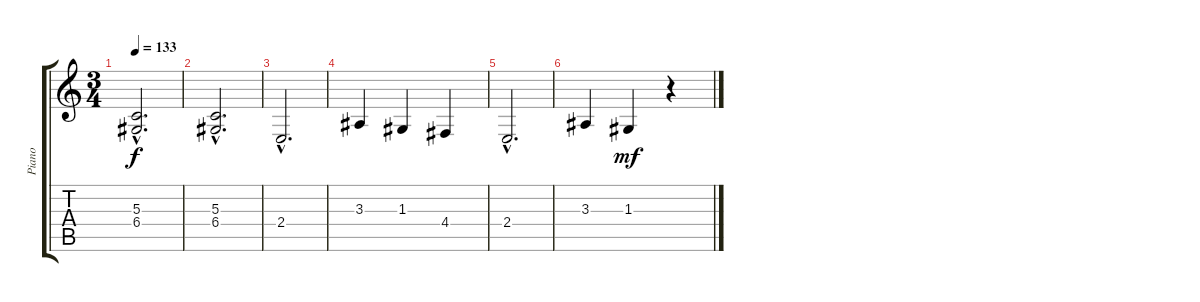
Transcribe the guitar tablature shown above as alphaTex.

\track ("Piano" "Piano") {instrument acousticgrandpiano}
\staff {score tabs}
\tuning (E4 B3 G3 D3 A2 E2) {hide}
\ts (3 4)
\tempo 133
\clef g2
\ks c
(5.3{hac} 6.4{hac}).2{d dy f} |
(5.3{hac} 6.4{hac}).2{d} |
2.4{hac}.2{d} |
3.3.4 1.3.4 4.4.4 |
2.4{hac}.2{d} |
3.3.4 1.3.4{dy mf} r.4
